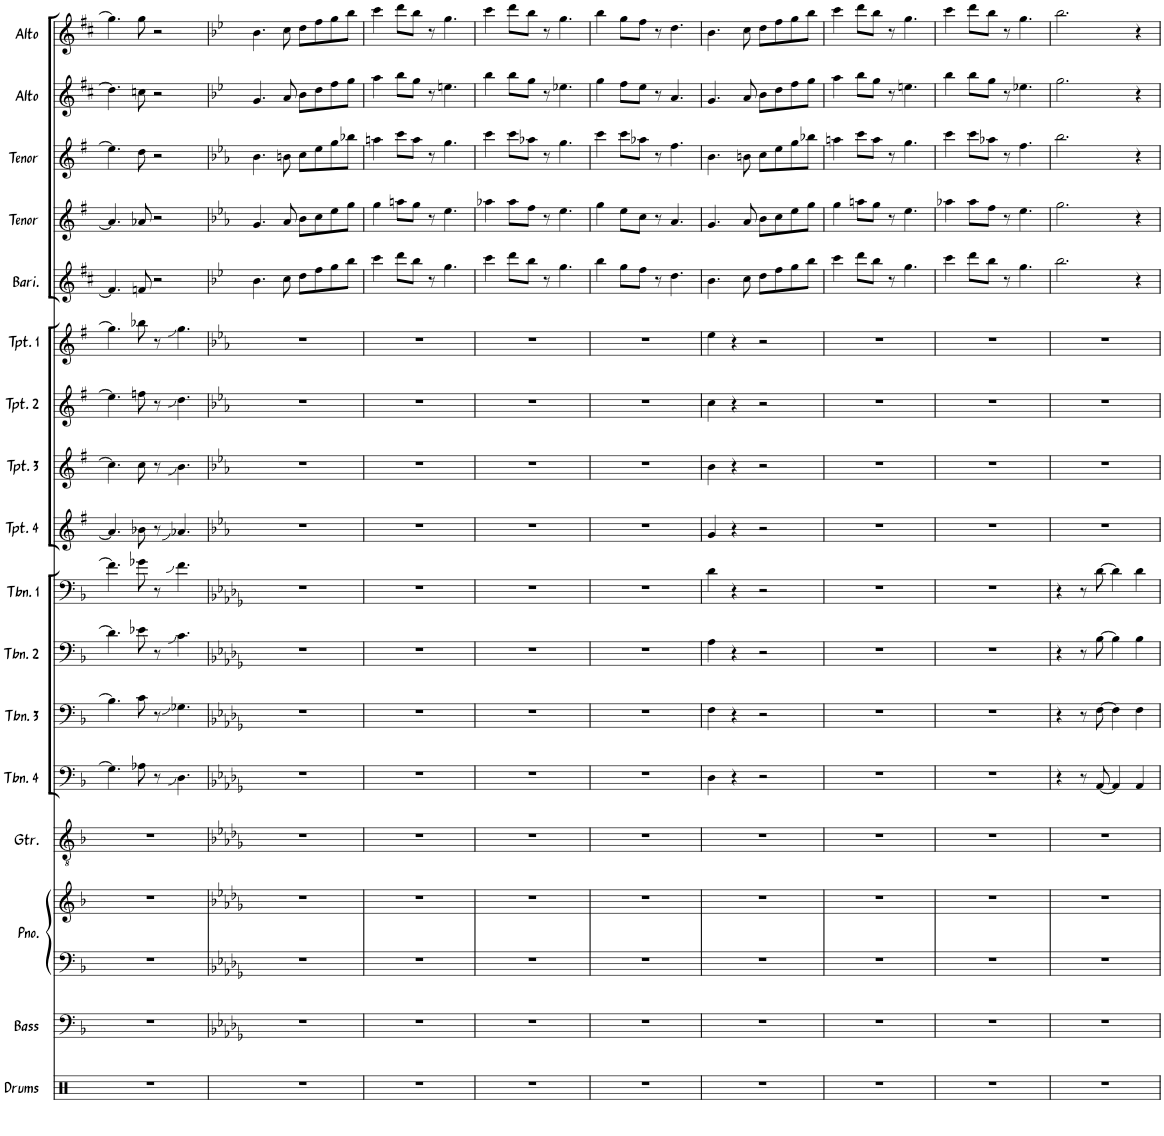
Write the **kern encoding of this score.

**kern	**kern	**kern	**kern	**kern	**kern	**kern	**kern	**kern	**kern	**kern	**kern	**kern	**kern	**kern	**kern	**kern	**kern
*part17	*part16	*part15	*part15	*part14	*part13	*part12	*part11	*part10	*part9	*part8	*part7	*part6	*part5	*part4	*part3	*part2	*part1
*staff18	*staff17	*staff16	*staff15	*staff14	*staff13	*staff12	*staff11	*staff10	*staff9	*staff8	*staff7	*staff6	*staff5	*staff4	*staff3	*staff2	*staff1
*I"Drums	*I"Bass	*I"Piano	*	*I"Guitar	*I"Trombone 4	*I"Trombone 3	*I"Trombone 2	*I"Trombone 1	*I"Trumpet 4	*I"Trumpet 3	*I"Trumpet 2	*I"Trumpet 1	*I"5	*I"4	*I"3	*I"2	*I"Reeds 1
*I'Drums	*I'Bass	*I'Pno.	*	*I'Gtr.	*I'Tbn. 4	*I'Tbn. 3	*I'Tbn. 2	*I'Tbn. 1	*I'Tpt. 4	*I'Tpt. 3	*I'Tpt. 2	*I'Tpt. 1	*	*	*	*	*
!!LO:PB:g=z
*clefX	*clefF4	*clefF4	*clefG2	*clefGv2	*clefF4	*clefF4	*clefF4	*clefF4	*clefG2	*clefG2	*clefG2	*clefG2	*clefG2	*clefG2	*clefG2	*clefG2	*clefG2
*	*Trd7c12	*	*	*	*	*	*	*	*Trd1c2	*Trd1c2	*Trd1c2	*Trd1c2	*Trd12c21	*Trd8c14	*Trd8c14	*Trd5c9	*Trd5c9
*k[]	*k[b-]	*k[b-]	*k[b-]	*k[b-]	*k[b-]	*k[b-]	*k[b-]	*k[b-]	*k[f#]	*k[f#]	*k[f#]	*k[f#]	*k[f#c#]	*k[f#]	*k[f#]	*k[f#c#]	*k[f#c#]
*M2/2	*M2/2	*M2/2	*M2/2	*M2/2	*M2/2	*M2/2	*M2/2	*M2/2	*M2/2	*M2/2	*M2/2	*M2/2	*M2/2	*M2/2	*M2/2	*M2/2	*M2/2
*met(c|)	*met(c|)	*met(c|)	*met(c|)	*met(c|)	*met(c|)	*met(c|)	*met(c|)	*met(c|)	*met(c|)	*met(c|)	*met(c|)	*met(c|)	*met(c|)	*met(c|)	*met(c|)	*met(c|)	*met(c|)
=65	=65	=65	=65	=65	=65	=65	=65	=65	=65	=65	=65	=65	=65	=65	=65	=65	=65
1r	1r	1r	1r	1r	4.G-\]	4.B-\]	4.d-\]	4.f\]	4.a-/]	4.cc\]	4.ee-\]	4.gg\]	4.f/]	4.a-/]	4.ee-\]	4.dd\]	4.gg\]
.	.	.	.	.	8A-X\	8c\	8e-X\	8g-X\	8b-X\	8cc\	8ffn\	8bb-X\	8fn/	8a-X/	8dd\	8ccn\	8gg\
.	.	.	.	.	8r	8r	8r	8r	8r	8r	8r	8r	2r	2r	2r	2r	2r
.	.	.	.	.	4.D\	4.G-X\	4.c\	4.f\	4.a-X/	4.b\	4.dd\	4.gg\	.	.	.	.	.
=66	=66	=66	=66	=66	=66	=66	=66	=66	=66	=66	=66	=66	=66	=66	=66	=66	=66
*	*k[b-e-a-d-g-]	*k[b-e-a-d-g-]	*k[b-e-a-d-g-]	*k[b-e-a-d-g-]	*k[b-e-a-d-g-]	*k[b-e-a-d-g-]	*k[b-e-a-d-g-]	*k[b-e-a-d-g-]	*k[b-e-a-]	*k[b-e-a-]	*k[b-e-a-]	*k[b-e-a-]	*k[b-e-]	*k[b-e-a-]	*k[b-e-a-]	*k[b-e-]	*k[b-e-]
1r	1r	1r	1r	1r	1r	1r	1r	1r	1r	1r	1r	1r	4.b-\	4.g/	4.b-\	4.g/	4.b-\
.	.	.	.	.	.	.	.	.	.	.	.	.	8cc\	8a-/	8bn\	8a/	8cc\
.	.	.	.	.	.	.	.	.	.	.	.	.	8dd\L	8b-\L	8cc\L	8b-\L	8dd\L
.	.	.	.	.	.	.	.	.	.	.	.	.	8ff\	8cc\	8ee-\	8dd\	8ff\
.	.	.	.	.	.	.	.	.	.	.	.	.	8gg\	8ee-\	8gg\	8ff\	8gg\
.	.	.	.	.	.	.	.	.	.	.	.	.	8bb-\J	8gg\J	8bb-X\J	8gg\J	8bb-\J
=67	=67	=67	=67	=67	=67	=67	=67	=67	=67	=67	=67	=67	=67	=67	=67	=67	=67
1r	1r	1r	1r	1r	1r	1r	1r	1r	1r	1r	1r	1r	4ccc\	4gg\	4aan\	4aa\	4ccc\
.	.	.	.	.	.	.	.	.	.	.	.	.	8ddd\L	8aan\L	8ccc\L	8bb-\L	8ddd\L
.	.	.	.	.	.	.	.	.	.	.	.	.	8bb-\J	8gg\J	8aa\J	8gg\J	8bb-\J
.	.	.	.	.	.	.	.	.	.	.	.	.	8r	8r	8r	8r	8r
.	.	.	.	.	.	.	.	.	.	.	.	.	4.gg\	4.ee-\	4.gg\	4.een\	4.gg\
=68	=68	=68	=68	=68	=68	=68	=68	=68	=68	=68	=68	=68	=68	=68	=68	=68	=68
1r	1r	1r	1r	1r	1r	1r	1r	1r	1r	1r	1r	1r	4ccc\	4aa-X\	4ccc\	4bb-\	4ccc\
.	.	.	.	.	.	.	.	.	.	.	.	.	8ddd\L	8aa-\L	8ccc\L	8bb-\L	8ddd\L
.	.	.	.	.	.	.	.	.	.	.	.	.	8bb-\J	8ff\J	8aa-X\J	8gg\J	8bb-\J
.	.	.	.	.	.	.	.	.	.	.	.	.	8r	8r	8r	8r	8r
.	.	.	.	.	.	.	.	.	.	.	.	.	4.gg\	4.ee-\	4.gg\	4.ee-X\	4.gg\
=69	=69	=69	=69	=69	=69	=69	=69	=69	=69	=69	=69	=69	=69	=69	=69	=69	=69
1r	1r	1r	1r	1r	1r	1r	1r	1r	1r	1r	1r	1r	4bb-\	4gg\	4ccc\	4gg\	4bb-\
.	.	.	.	.	.	.	.	.	.	.	.	.	8gg\L	8ee-\L	8ccc\L	8ff\L	8gg\L
.	.	.	.	.	.	.	.	.	.	.	.	.	8ff\J	8cc\J	8aa-X\J	8ee-\J	8ff\J
.	.	.	.	.	.	.	.	.	.	.	.	.	8r	8r	8r	8r	8r
.	.	.	.	.	.	.	.	.	.	.	.	.	4.dd\	4.a-/	4.ff\	4.a/	4.dd\
=70	=70	=70	=70	=70	=70	=70	=70	=70	=70	=70	=70	=70	=70	=70	=70	=70	=70
1r	1r	1r	1r	1r	4D-\	4F\	4A-\	4d-\	4g/	4b-\	4cc\	4ee-\	4.b-\	4.g/	4.b-\	4.g/	4.b-\
.	.	.	.	.	4r	4r	4r	4r	4r	4r	4r	4r	.	.	.	.	.
.	.	.	.	.	.	.	.	.	.	.	.	.	8cc\	8a-/	8bn\	8a/	8cc\
.	.	.	.	.	2r	2r	2r	2r	2r	2r	2r	2r	8dd\L	8b-\L	8cc\L	8b-\L	8dd\L
.	.	.	.	.	.	.	.	.	.	.	.	.	8ff\	8cc\	8ee-\	8dd\	8ff\
.	.	.	.	.	.	.	.	.	.	.	.	.	8gg\	8ee-\	8gg\	8ff\	8gg\
.	.	.	.	.	.	.	.	.	.	.	.	.	8bb-\J	8gg\J	8bb-X\J	8gg\J	8bb-\J
=71	=71	=71	=71	=71	=71	=71	=71	=71	=71	=71	=71	=71	=71	=71	=71	=71	=71
1r	1r	1r	1r	1r	1r	1r	1r	1r	1r	1r	1r	1r	4ccc\	4gg\	4aan\	4aa\	4ccc\
.	.	.	.	.	.	.	.	.	.	.	.	.	8ddd\L	8aan\L	8ccc\L	8bb-\L	8ddd\L
.	.	.	.	.	.	.	.	.	.	.	.	.	8bb-\J	8gg\J	8aa\J	8gg\J	8bb-\J
.	.	.	.	.	.	.	.	.	.	.	.	.	8r	8r	8r	8r	8r
.	.	.	.	.	.	.	.	.	.	.	.	.	4.gg\	4.ee-\	4.gg\	4.een\	4.gg\
=72	=72	=72	=72	=72	=72	=72	=72	=72	=72	=72	=72	=72	=72	=72	=72	=72	=72
1r	1r	1r	1r	1r	1r	1r	1r	1r	1r	1r	1r	1r	4ccc\	4aa-X\	4ccc\	4bb-\	4ccc\
.	.	.	.	.	.	.	.	.	.	.	.	.	8ddd\L	8aa-\L	8ccc\L	8bb-\L	8ddd\L
.	.	.	.	.	.	.	.	.	.	.	.	.	8bb-\J	8ff\J	8aa-X\J	8gg\J	8bb-\J
.	.	.	.	.	.	.	.	.	.	.	.	.	8r	8r	8r	8r	8r
.	.	.	.	.	.	.	.	.	.	.	.	.	4.gg\	4.ee-\	4.ff\	4.ee-X\	4.gg\
=73	=73	=73	=73	=73	=73	=73	=73	=73	=73	=73	=73	=73	=73	=73	=73	=73	=73
1r	1r	1r	1r	1r	4r	4r	4r	4r	1r	1r	1r	1r	2.bb-\	2.gg\	2.bb-\	2.gg\	2.bb-\
.	.	.	.	.	8r	8r	8r	8r	.	.	.	.	.	.	.	.	.
.	.	.	.	.	[8AA-/	[8F\	[8B-\	[8d-\	.	.	.	.	.	.	.	.	.
.	.	.	.	.	4AA-/]	4F\]	4B-\]	4d-\]	.	.	.	.	.	.	.	.	.
.	.	.	.	.	4AA-/	4F\	4B-\	4d-\	.	.	.	.	4r	4r	4r	4r	4r
=	=	=	=	=	=	=	=	=	=	=	=	=	=	=	=	=	=
*-	*-	*-	*-	*-	*-	*-	*-	*-	*-	*-	*-	*-	*-	*-	*-	*-	*-
